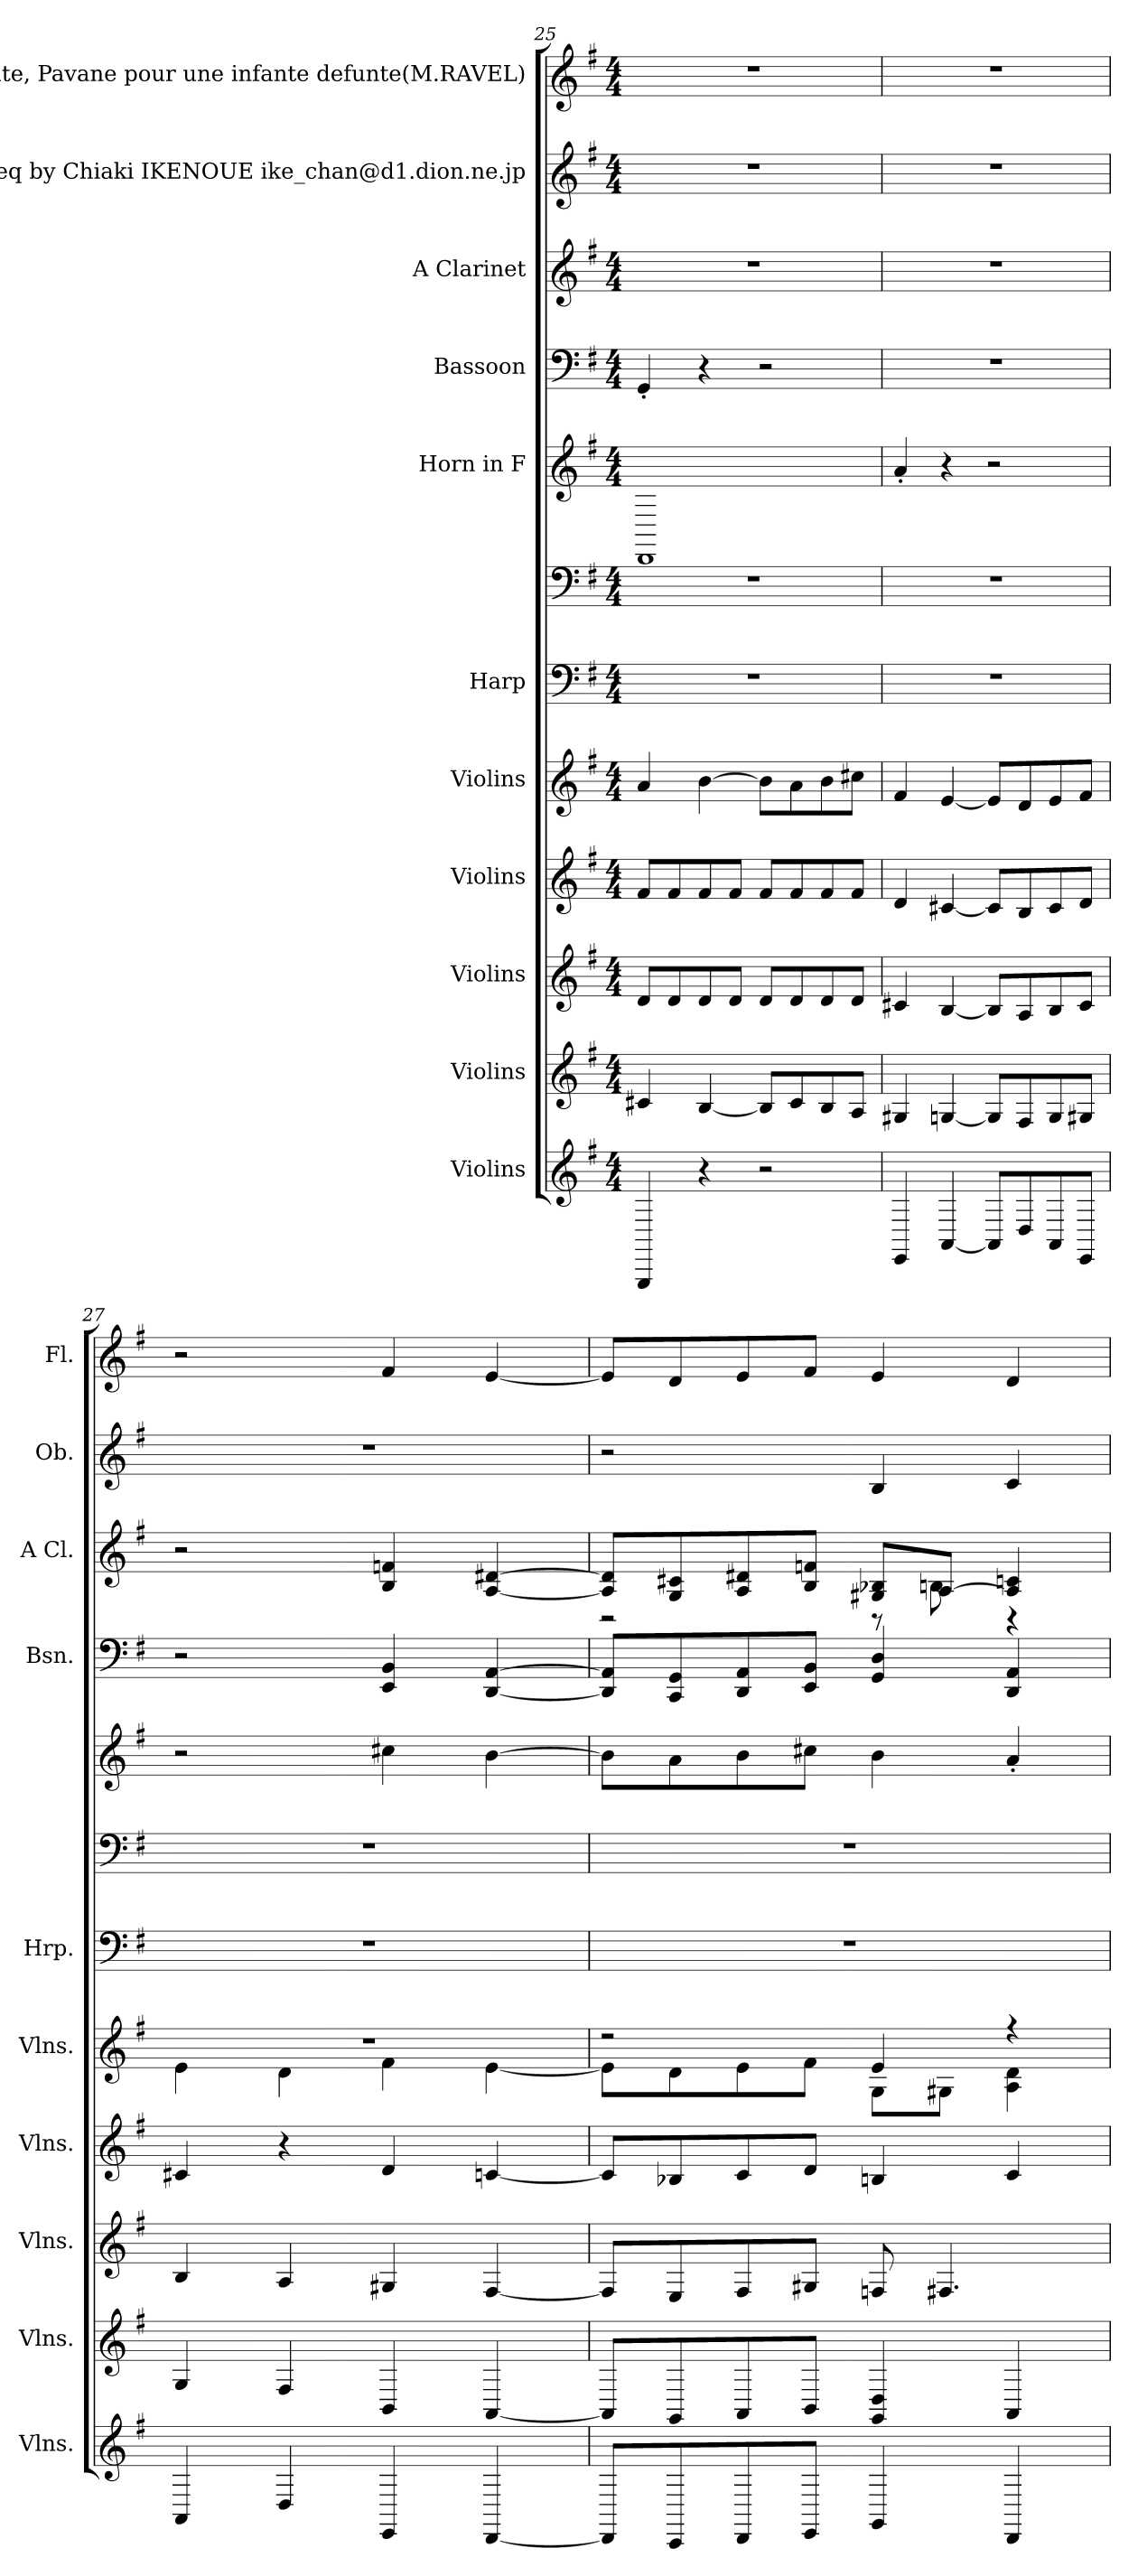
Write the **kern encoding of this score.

**kern	**kern	**kern	**kern	**kern	**kern	**kern	**kern	**kern	**kern	**kern	**kern
*part11	*part10	*part9	*part8	*part7	*part6	*part6	*part5	*part4	*part3	*part2	*part1
*staff12	*staff11	*staff10	*staff9	*staff8	*staff7	*staff6	*staff5	*staff4	*staff3	*staff2	*staff1
*I"Violins	*I"Violins	*I"Violins	*I"Violins	*I"Violins	*I"Harp	*	*I"Horn in F	*I"Bassoon	*I"A Clarinet	*I"Oboe, seq by Chiaki IKENOUE ike_chan@d1.dion.ne.jp	*I"Flute, Pavane pour une infante defunte(M.RAVEL)
*I'Vlns.	*I'Vlns.	*I'Vlns.	*I'Vlns.	*I'Vlns.	*I'Hrp.	*	*	*I'Bsn.	*I'A Cl.	*I'Ob.	*I'Fl.
*clefG2	*clefG2	*clefG2	*clefG2	*clefG2	*clefF4	*clefF4	*clefG2	*clefF4	*clefG2	*clefG2	*clefG2
*	*	*	*	*	*	*	*ITrd4c7	*	*ITrd2c3	*	*
*k[f#]	*k[f#]	*k[f#]	*k[f#]	*k[f#]	*k[f#]	*k[f#]	*k[]	*k[f#]	*k[f#c#g#d#]	*k[f#]	*k[f#]
*M4/4	*M4/4	*M4/4	*M4/4	*M4/4	*M4/4	*M4/4	*M4/4	*M4/4	*M4/4	*M4/4	*M4/4
=25	=25	=25	=25	=25	=25	=25	=25	=25	=25	=25	=25
4GGG/	4c#X/	8d/L	8f#/L	4a/	1r	1r	1GGG	4GG'/	1r	1r	1r
.	.	8d/	8f#/	.	.	.	.	.	.	.	.
4r	[4B/	8d/	8f#/	[4b\	.	.	.	4r	.	.	.
.	.	8d/J	8f#/J	.	.	.	.	.	.	.	.
2r	8B/L]	8d/L	8f#/L	8b\L]	.	.	.	2r	.	.	.
.	8c#/	8d/	8f#/	8a\	.	.	.	.	.	.	.
.	8B/	8d/	8f#/	8b\	.	.	.	.	.	.	.
.	8A/J	8d/J	8f#/J	8cc#X\J	.	.	.	.	.	.	.
=26	=26	=26	=26	=26	=26	=26	=26	=26	=26	=26	=26
4EE/	4G#X/	4c#X/	4d/	4f#/	1r	1r	4d'/	1r	1r	1r	1r
[4AA/	[4Gn/	[4B/	[4c#X/	[4e/	.	.	4r	.	.	.	.
8AA/L]	8G/L]	8B/L]	8c#/L]	8e/L]	.	.	2r	.	.	.	.
8D/	8F#/	8A/	8B/	8d/	.	.	.	.	.	.	.
8AA/	8G/	8B/	8c#/	8e/	.	.	.	.	.	.	.
8EE/J	8G#X/J	8c#/J	8d/J	8f#/J	.	.	.	.	.	.	.
!!LO:PB:g=z
=27	=27	=27	=27	=27	=27	=27	=27	=27	=27	=27	=27
*	*	*	*	*^	*	*	*	*	*	*	*
4AA/	4G/	4B/	4c#X/	1r	4e\	1r	1r	2r	2r	2r	1r	2r
4D/	4F#/	4A/	4r	.	4d\	.	.	.	.	.	.	.
4EE/	4BB/	4G#X/	4d/	.	4f#\	.	.	4f#X\	4EE/ 4BB/	4G#/ 4dn/	.	4f#/
[4DD/	[4AA/	[4F#/	[4cn/	.	[4e\	.	.	[4e\	[4DD/ [4AA/	[4F#/ [4B#X/	.	[4e/
=28	=28	=28	=28	=28	=28	=28	=28	=28	=28	=28	=28	=28
*	*	*	*	*	*	*	*	*	*	*^	*	*
8DD/L]	8AA/L]	8F#/L]	8c/L]	2r	8e\L]	1r	1r	8e\L]	8DD/] 8AA/]L	8F#/] 8B#/]L	2r	2r	8e/L]
8CC/	8GG/	8E/	8B-X/	.	8d\	.	.	8d\	8CC/ 8GG/	8E/ 8A#X/	.	.	8d/
8DD/	8AA/	8F#/	8c/	.	8e\	.	.	8e\	8DD/ 8AA/	8F#/ 8B#X/	.	.	8e/
8EE/J	8BB/J	8G#X/J	8d/J	.	8f#\J	.	.	8f#X\J	8EE/ 8BB/J	8G#/ 8dn/J	.	.	8f#/J
4GG/	4GG/ 4D/	8Fn/	4Bn/	4e/	8G\L	.	.	4e\	4GG/ 4D/	8E#X/ 8Gn/L	8r	4B/	4e/
.	.	4.F#X/	.	.	8G#X\J	.	.	.	.	[8F#/J	8G#X\	.	.
4DD/	4AA/	.	4c/	4r	4A\ 4d\	.	.	4d'/	4DD/ 4AA/	4F#/] 4An/	4r	4c/	4d/
*	*	*	*	*v	*v	*	*	*	*	*v	*v	*	*
=	=	=	=	=	=	=	=	=	=	=	=
*-	*-	*-	*-	*-	*-	*-	*-	*-	*-	*-	*-
